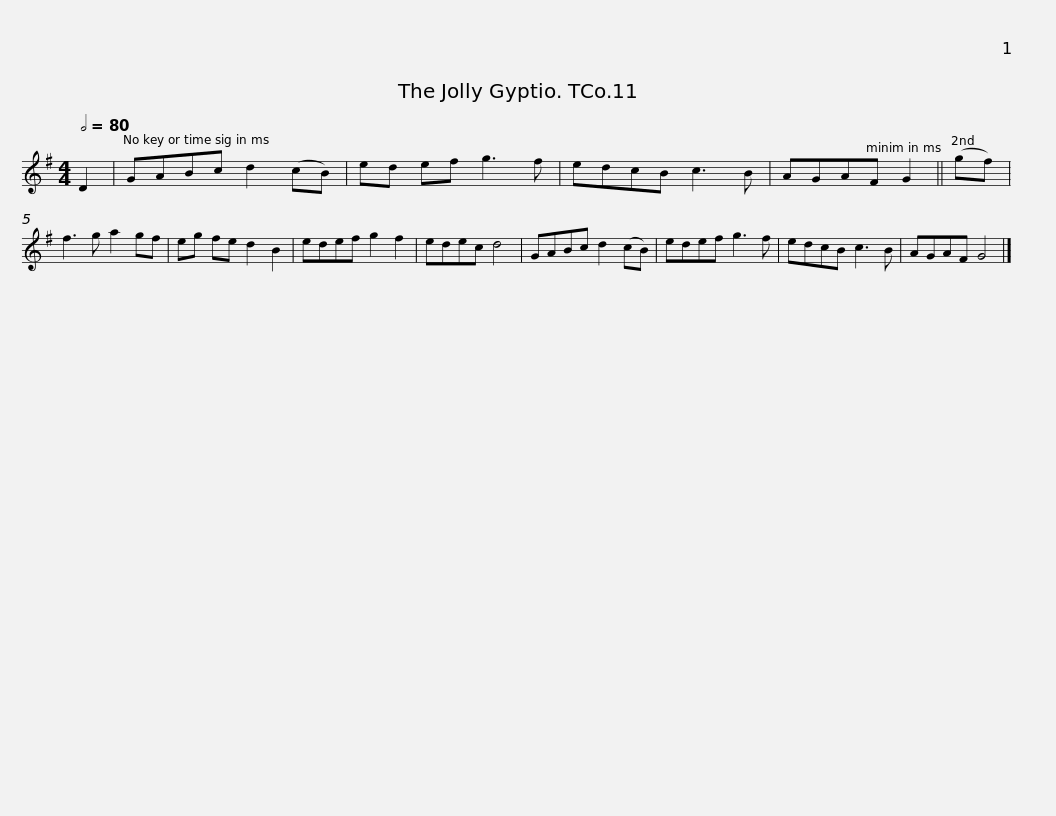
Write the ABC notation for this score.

X:1
L:1/8
Q:1/2=80
M:4/4
I:linebreak $
K:G
V:1 treble
V:1
 D2 | GABc d2 (cB) | ed ef g3 f | edcB c3 B | AGAF G2 || %5
 (gf) | f3 g a2 gf | eg fe d2 B2 |$ edef g2 f2 | edec d4 | %10
 GABc d2 (cB) | edef g3 f | edcB c3 B | AGAF G4 |] %14
